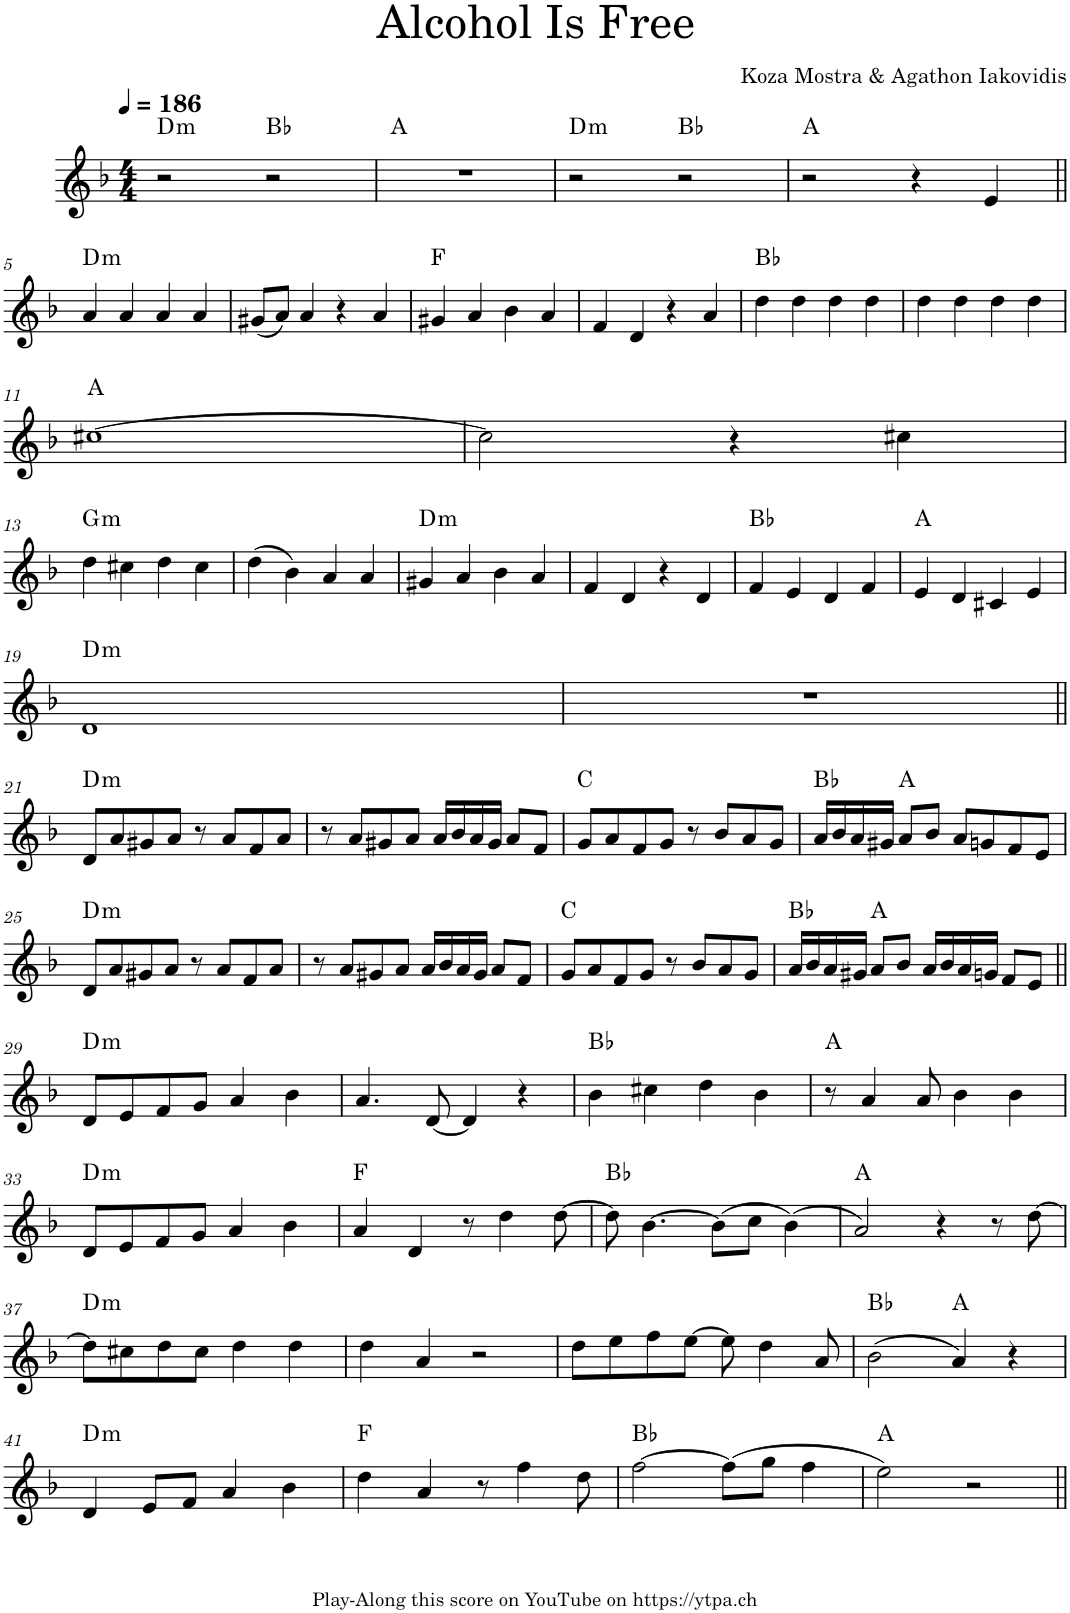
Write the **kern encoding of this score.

**kern	**harte
*part1	*part1
*staff1	*
*I"Piano	*
*I'Pno.	*
*clefG2	*
*k[b-]	*
*M4/4	*
*MM186	*
=1	=1
!	!LO:H:kt=m
2r	D:min
2r	Bb:maj
=2	=2
1r	A:maj
=3	=3
!	!LO:H:kt=m
2r	D:min
2r	Bb:maj
=4	=4
2r	A:maj
4r	.
4e/	.
!!LO:LB:g=z
=5||	=5||
!	!LO:H:kt=m
4a/	D:min
4a/	.
4a/	.
4a/	.
=6	=6
(8g#X/L	.
8a/J)	.
4a/	.
4r	.
4a/	.
=7	=7
4g#X/	F:maj
4a/	.
4b-\	.
4a/	.
=8	=8
4f/	.
4d/	.
4r	.
4a/	.
=9	=9
4dd\	Bb:maj
4dd\	.
4dd\	.
4dd\	.
=10	=10
4dd\	.
4dd\	.
4dd\	.
4dd\	.
!!LO:LB:g=z
=11	=11
[1cc#X	A:maj
=12	=12
2cc#\]	.
4r	.
4cc#X\	.
!!LO:LB:g=z
=13	=13
!	!LO:H:kt=m
4dd\	G:min
4cc#X\	.
4dd\	.
4cc#\	.
=14	=14
(4dd\	.
4b-\)	.
4a/	.
4a/	.
=15	=15
!	!LO:H:kt=m
4g#X/	D:min
4a/	.
4b-\	.
4a/	.
=16	=16
4f/	.
4d/	.
4r	.
4d/	.
=17	=17
4f/	Bb:maj
4e/	.
4d/	.
4f/	.
=18	=18
4e/	A:maj
4d/	.
4c#X/	.
4e/	.
!!LO:LB:g=z
=19	=19
!	!LO:H:kt=m
1d	D:min
=20	=20
1r	.
!!LO:LB:g=z
=21||	=21||
!	!LO:H:kt=m
8d/L	D:min
8a/	.
8g#X/	.
8a/J	.
8r	.
8a/L	.
8f/	.
8a/J	.
=22	=22
8r	.
8a/L	.
8g#X/	.
8a/J	.
16a/LL	.
16b-/	.
16a/	.
16g#/JJ	.
8a/L	.
8f/J	.
=23	=23
8g/L	C:maj
8a/	.
8f/	.
8g/J	.
8r	.
8b-/L	.
8a/	.
8g/J	.
=24	=24
16a/LL	Bb:maj
16b-/	.
16a/	.
16g#X/JJ	.
8a/L	A:maj
8b-/J	.
8a/L	.
8gn/	.
8f/	.
8e/J	.
!!LO:LB:g=z
=25	=25
!	!LO:H:kt=m
8d/L	D:min
8a/	.
8g#X/	.
8a/J	.
8r	.
8a/L	.
8f/	.
8a/J	.
=26	=26
8r	.
8a/L	.
8g#X/	.
8a/J	.
16a/LL	.
16b-/	.
16a/	.
16g#/JJ	.
8a/L	.
8f/J	.
=27	=27
8g/L	C:maj
8a/	.
8f/	.
8g/J	.
8r	.
8b-/L	.
8a/	.
8g/J	.
=28	=28
16a/LL	Bb:maj
16b-/	.
16a/	.
16g#X/JJ	.
8a/L	A:maj
8b-/J	.
16a/LL	.
16b-/	.
16a/	.
16gn/JJ	.
8f/L	.
8e/J	.
!!LO:LB:g=z
=29||	=29||
!	!LO:H:kt=m
8d/L	D:min
8e/	.
8f/	.
8g/J	.
4a/	.
4b-\	.
=30	=30
4.a/	.
[8d/	.
4d/]	.
4r	.
=31	=31
4b-\	Bb:maj
4cc#X\	.
4dd\	.
4b-\	.
=32	=32
8r	A:maj
4a/	.
8a/	.
4b-\	.
4b-\	.
!!LO:LB:g=z
=33	=33
!	!LO:H:kt=m
8d/L	D:min
8e/	.
8f/	.
8g/J	.
4a/	.
4b-\	.
=34	=34
4a/	F:maj
4d/	.
8r	.
4dd\	.
[8dd\	.
=35	=35
8dd\]	Bb:maj
[4.b-\	.
(8b-\L]	.
8cc\J	.
(4b-\)	.
=36	=36
2a/)	A:maj
4r	.
8r	.
[8dd\	.
!!LO:LB:g=z
=37	=37
!	!LO:H:kt=m
8dd\L]	D:min
8cc#X\	.
8dd\	.
8cc#\J	.
4dd\	.
4dd\	.
=38	=38
4dd\	.
4a/	.
2r	.
=39	=39
8dd\L	.
8ee\	.
8ff\	.
[8ee\J	.
8ee\]	.
4dd\	.
8a/	.
=40	=40
(2b-\	Bb:maj
4a/)	A:maj
4r	.
!!LO:LB:g=z
=41	=41
!	!LO:H:kt=m
4d/	D:min
8e/L	.
8f/J	.
4a/	.
4b-\	.
=42	=42
4dd\	F:maj
4a/	.
8r	.
4ff\	.
8dd\	.
=43	=43
[2ff\	Bb:maj
(8ff\L]	.
8gg\J	.
4ff\	.
=44	=44
2ee\)	A:maj
2r	.
=||	=||
*-	*-
